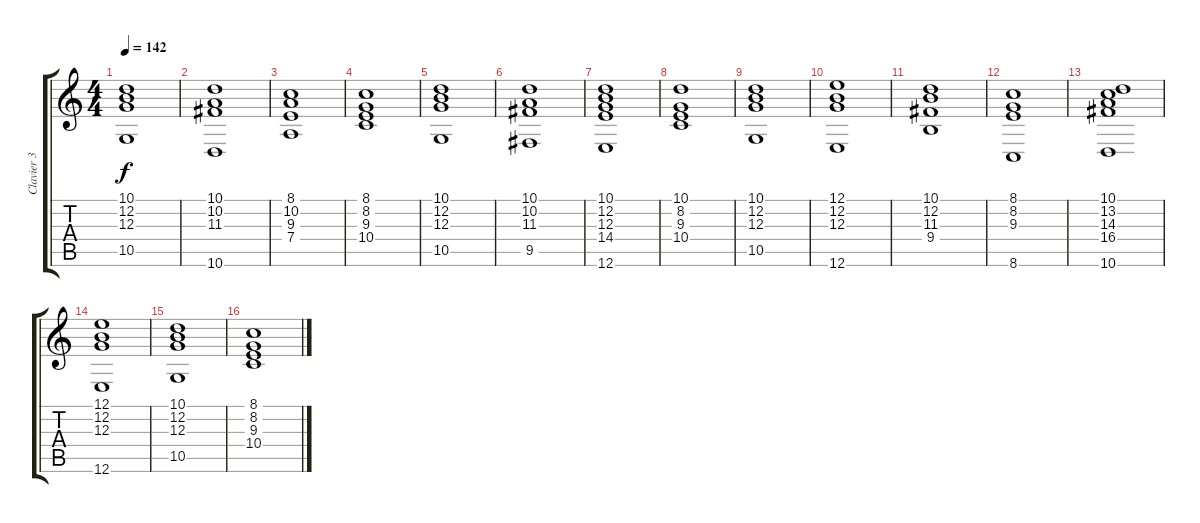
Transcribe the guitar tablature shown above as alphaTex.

\track ("Clavier 3" "Clavier 3") {instrument voiceoohs}
\staff {score tabs}
\tuning (E4 B3 G3 D3 A2 E2) {hide}
\ts (4 4)
\tempo 142
\clef g2
\ks c
(10.1 12.2 12.3 10.5).1{dy f} |
(10.1 10.2 11.3 10.6).1 |
(8.1 10.2 9.3 7.4).1 |
(8.1 8.2 9.3 10.4).1 |
(10.1 12.2 12.3 10.5).1 |
(10.1 10.2 11.3 9.5).1 |
(10.1 12.2 12.3 14.4 12.6).1 |
(10.1 8.2 9.3 10.4).1 |
(10.1 12.2 12.3 10.5).1 |
(12.1 12.2 12.3 12.6).1 |
(10.1 12.2 11.3 9.4).1 |
(8.1 8.2 9.3 8.6).1 |
(10.1 13.2 14.3 16.4 10.6).1 |
(12.1 12.2 12.3 12.6).1 |
(10.1 12.2 12.3 10.5).1 |
(8.1 8.2 9.3 10.4).1
